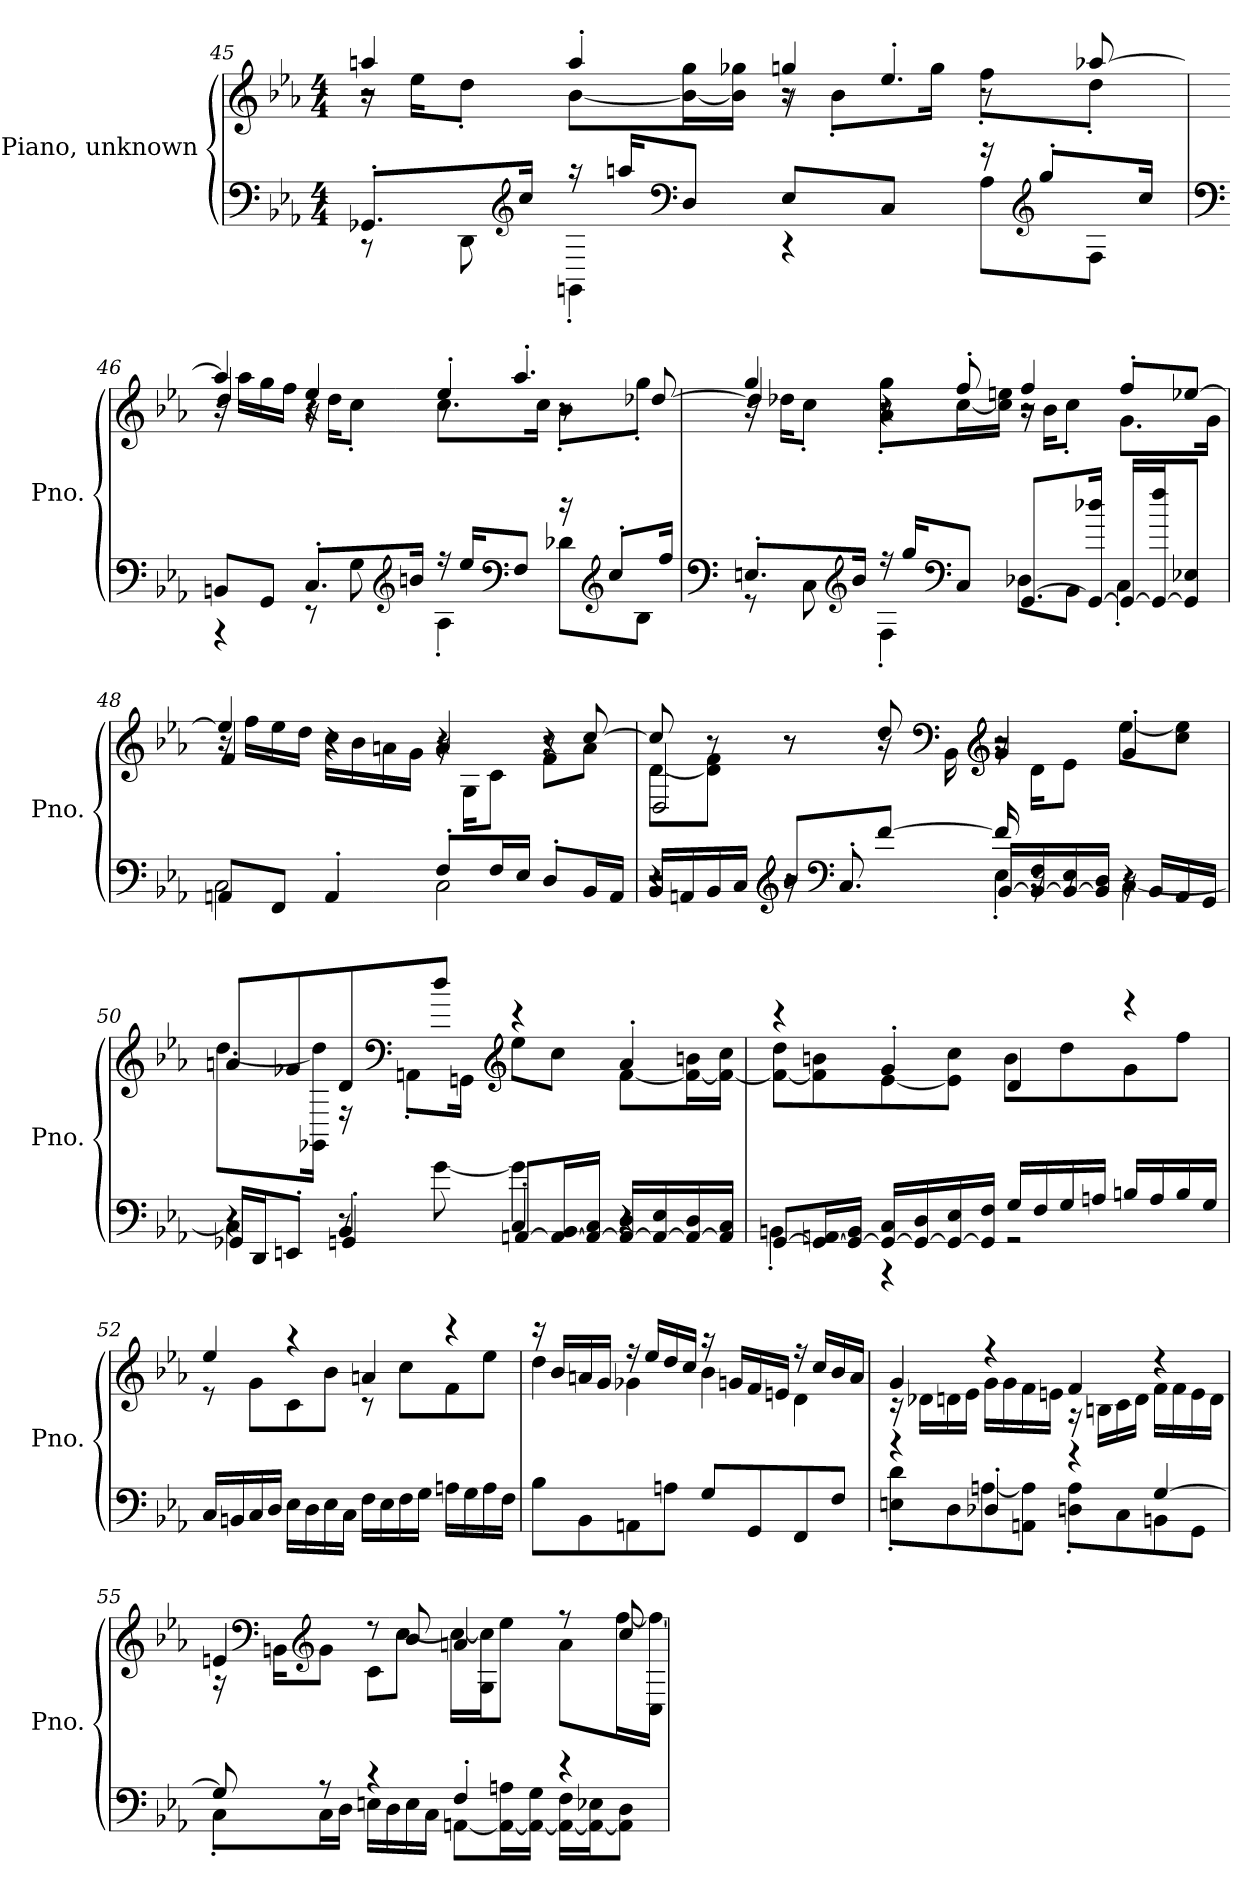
**kern	**kern
*part1	*part1
*staff2	*staff1
*I"Piano, unknown	*
*I'Pno.	*
!!LO:LB:g=z
*clefF4	*clefG2
*k[b-e-a-]	*k[b-e-a-]
*M4/4	*M4/4
=45	=45
*^	*^
*	*	*	*^
8.GG-X'/L	8r	4aan/	16r	2r
.	.	.	16ee-\KL	.
.	8DD\	.	8dd'\J	.
*clefG2	*	*	*	*
16cc/Jk	.	.	.	.
16r	4GGn'\	4aa'/	[8b-\L	.
16aan/KL	.	.	.	.
*clefF4	*	*	*	*
8D/J	.	.	16b-\_ 16gg\L	.
.	.	.	16b-\] 16gg-X\JJ	.
8E-/L	4r	4ggn/	16r	8r
.	.	.	8b-'\L	.
8C/J	.	.	.	4.ee-'/
.	.	.	16gg\Jk	.
16r	8A-\L	8r	8ff'\L	.
*clefG2	*	*	*	*
8gg'/L	.	.	.	.
.	8F\J	[8aa-X/	8dd'\J	.
16cc/Jk	.	.	.	.
!!LO:LB:g=z	!!	!!
=46	=46	=46	=46	=46
*clefF4	*	*	*	*
8BBn/L	4r	4aa-/]	16r	4dd/
.	.	.	16aa-\LL	.
8GG/J	.	.	16gg\	.
.	.	.	16ff\JJ	.
8.C'/L	8r	4r	16r	4ee-/
.	.	.	16dd\KL	.
.	8G\	.	8cc'\J	.
*clefG2	*	*	*	*
16bn/Jk	.	.	.	.
16r	4A-'\	8r	8.cc\L	4ee-'/
16ee-/KL	.	.	.	.
*clefF4	*	*	*	*
8F/J	.	4.aa-'/	.	.
.	.	.	16cc\Jk	.
16r	8d-X\L	.	8b-'\L	8r
*clefG2	*	*	*	*
8cc'/L	.	.	.	.
.	8B-\J	.	8gg'\J	[8dd-X/
16ff/Jk	.	.	.	.
!!LO:LB:g=z	!!	!!
=47	=47	=47	=47	=47
*clefF4	*	*	*	*
8.En'/L	8r	4gg/	16r	4dd-/]
.	.	.	16dd-X\KL	.
.	8C\	.	8cc'\J	.
*clefG2	*	*	*	*
16b-/Jk	.	.	.	.
16r	4F'\	8r	8a-\' 8gg\'L	4r
16gg/KL	.	.	.	.
*clefF4	*	*	*	*
8C/J	.	8ff'/	[16cc\L	.
.	.	.	16cc\] 16een\JJ	.
[8.GG/L	8D-X\L	4ff/	16r	2r
.	.	.	16b-\KL	.
.	8BB-\J	.	8cc'\J	.
16GG/_ 16dd-X/Jk	.	.	.	.
16GG/LL_	4C'\	8ff'/L	8.g\L	.
16GG/_ 16ff/J	.	.	.	.
8GG/] 8E-X/J	.	[8ee-X/J	.	.
.	.	.	16g\Jk	.
=48	=48	=48	=48	=48
8AAn/L	2C\	4ee-/]	16r	4f/
.	.	.	16ff\LL	.
8FF/J	.	.	16ee-\	.
.	.	.	16dd\JJ	.
4AA'/	.	4r	16cc\LL	4r
.	.	.	16b-\	.
.	.	.	16an\	.
.	.	.	16g\JJ	.
8F'/L	2C\	4r	16r	4a/
.	.	.	16G\KL	.
16F/L	.	.	8c\J	.
16E-/JJ	.	.	.	.
8D'/L	.	8r	8f\L	4r
16BB-/L	.	[8cc/	8a\J	.
16AA/JJ	.	.	.	.
!!LO:PB:g=z	!!	!!
=49	=49	=49	=49	=49
*	*^	*	*	*
4r	2r	16BB-/LL	8cc/]	[8d\L	2D/
.	.	16AAn/	.	.	.
.	.	16BB-/	8r	8d\] 8f\J	.
.	.	16C/JJ	.	.	.
*clefG2	*	*	*	*	*
8b-/L	.	16r	8r	8r	.
*clefF4	*	*	*	*	*
.	.	8.C'/	.	.	.
[8f/J	.	.	8dd/	16r	.
*	*	*	*clefF4	*	*
.	.	.	.	16BB-\	.
*	*	*	*clefG2	*	*
16f/]	4E-'\	[16BB-/LL	4g/	16r	2r
16r	.	16BB-/_ 16F/	.	16d\KL	.
8r	.	16BB-/_ 16E-/	.	8e-\J	.
.	.	16BB-/] 16D/JJ	.	.	.
4r	[4C\	16r	4g'/	[8ee-\L	.
.	.	16BB-/LL	.	.	.
.	.	16AA/	.	8cc\ 8ee-\]J	.
.	.	16GG/JJ	.	.	.
*	*	*	*	*v	*v
!!LO:LB:g=z
=50	=50	=50	=50	=50
4r	4C\]	16GG-X/LL	8an/L	[8.dd\L
.	.	16DD/J	.	.
.	.	8EEn'/J	8g-X/	.
.	.	.	.	16GG-X\ 16dd\]Jk
4BB-/	8r	4GGn'/	8d/	16r
*	*	*	*clefF4	*
.	.	.	.	8AAn'\L
.	[8g\	.	8dd/J	.
.	.	.	.	16GGn\Jk
*	*	*	*clefG2	*
4C'/	4g\]	[8AAn/L	4r	8ee-\L
.	.	16AA/_ 16BB-/L	.	8cc\J
.	.	16AA/_ 16C/JJ	.	.
4r	4r	16AA/_ 16D/LL	4a'/	[8f\L
.	.	16AA/_ 16E-/	.	.
.	.	16AA/_ 16D/	.	16f\_ 16bn\L
.	.	16AA/] 16C/JJ	.	16f\_ 16cc\JJ
*	*v	*v	*	*
!!LO:LB:g=z	!!
=51	=51	=51	=51
[8GG/L	4BBn'\	4r	8f\_ 8dd\L
16GG/_ 16AAn/L	.	.	8f\] 8bn\
16GG/_ 16BB/JJ	.	.	.
16GG/_ 16C/LL	4r	4g'/	[8e-\
16GG/_ 16D/	.	.	.
16GG/_ 16E-/	.	.	8e-\] 8cc\J
16GG/] 16F/JJ	.	.	.
16G/LL	2r	4d/	8b\L
16F/	.	.	.
16G/	.	.	8dd\
16An/JJ	.	.	.
16Bn/LL	.	4r	8g\
16A/	.	.	.
16B/	.	.	8ff\J
16G/JJ	.	.	.
*v	*v	*	*
=52	=52	=52
16C/LL	4ee-/	8r
16BBn/	.	.
16C/	.	8g\L
16D/JJ	.	.
16E-\LL	4r	8c\
16D\	.	.
16E-\	.	8b-\J
16C\JJ	.	.
16F\LL	4an/	8r
16E-\	.	.
16F\	.	8cc\L
16G\JJ	.	.
16An\LL	4r	8f\
16G\	.	.
16A\	.	8ee-\J
16F\JJ	.	.
!!LO:LB:g=z	!!
=53	=53	=53
8B-\L	16r	4dd\
.	16b-/LL	.
8BB-\	16an/	.
.	16g/JJ	.
8AAn\	16r	4g-X\
.	16ee-/LL	.
8An\J	16dd/	.
.	16cc/JJ	.
8G/L	16r	4b-\
.	16gn/LL	.
8GG/	16f/	.
.	16en/JJ	.
8FF/	16r	4d\
.	16cc/LL	.
8F/J	16b-/	.
.	16a/JJ	.
=54	=54	=54
*^	*	*
4r	8En\' 8d\'L	4g/	16r
.	.	.	16d-X\LL
.	8D\	.	16dn\
.	.	.	16e-\JJ
4D-X'/	[8An\	4r	16g\LL
.	.	.	16g\
.	8AAn\ 8A\]J	.	16f\
.	.	.	16en\JJ
4r	8Dn\' 8A\'L	4f/	16r
.	.	.	16Bn\LL
.	8C\	.	16c\
.	.	.	16d\JJ
[4G/	8BBn\	4r	16f\LL
.	.	.	16f\
.	8GG\J	.	16e\
.	.	.	16d\JJ
!!LO:LB:g=z	!!
=55	=55	=55	=55
8G/]	8C'\L	4en/	16r
*	*	*clefF4	*
.	.	.	16BBn\KL
*	*	*clefG2	*
8r	16C\L	.	8g\J
.	16D\JJ	.	.
4r	16En\LL	8r	8c\L
.	16D\	.	.
.	16E\	8b-/	[8cc\J
.	16C\JJ	.	.
4F'/	[8AAn\L	4an/	16cc\LL_
.	.	.	16G\ 16cc\]J
.	16AA\_ 16An\L	.	8ee-\J
.	16AA\_ 16G\JJ	.	.
4r	16AA\_ 16F\LL	8r	8a\L
.	16AA\_ 16E-X\J	.	.
.	8AA\] 8D\J	8cc/	[16ff\L
.	.	.	16C\ 16ff\_JJ
*v	*v	*	*
*	*v	*v
=	=
*-	*-
